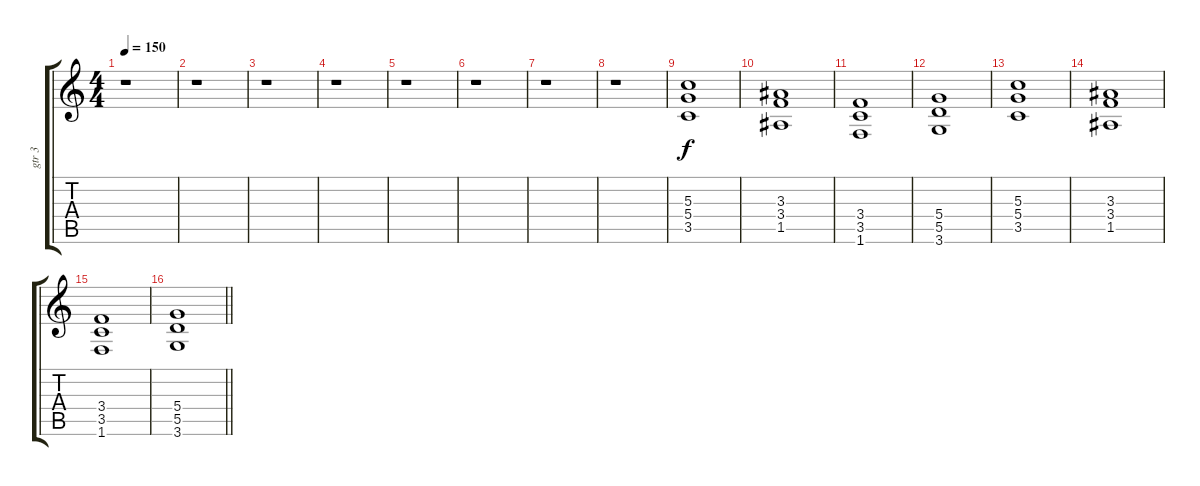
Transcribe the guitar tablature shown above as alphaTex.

\track ("gtr 3" "gtr 3") {instrument overdrivenguitar}
\staff {score tabs}
\tuning (E4 B3 G3 D3 A2 E2) {hide}
\ts (4 4)
\tempo 150
\clef g2
\ks c
r.1{dy f instrument overdrivenguitar} |
r.1 |
r.1 |
r.1 |
r.1 |
r.1 |
r.1 |
r.1 |
(5.3 5.4 3.5).1 |
(3.3 3.4 1.5).1 |
(3.4 3.5 1.6).1 |
(5.4 5.5 3.6).1 |
(5.3 5.4 3.5).1 |
(3.3 3.4 1.5).1 |
(3.4 3.5 1.6).1 |
\barLineRight lightlight
(5.4 5.5 3.6).1
